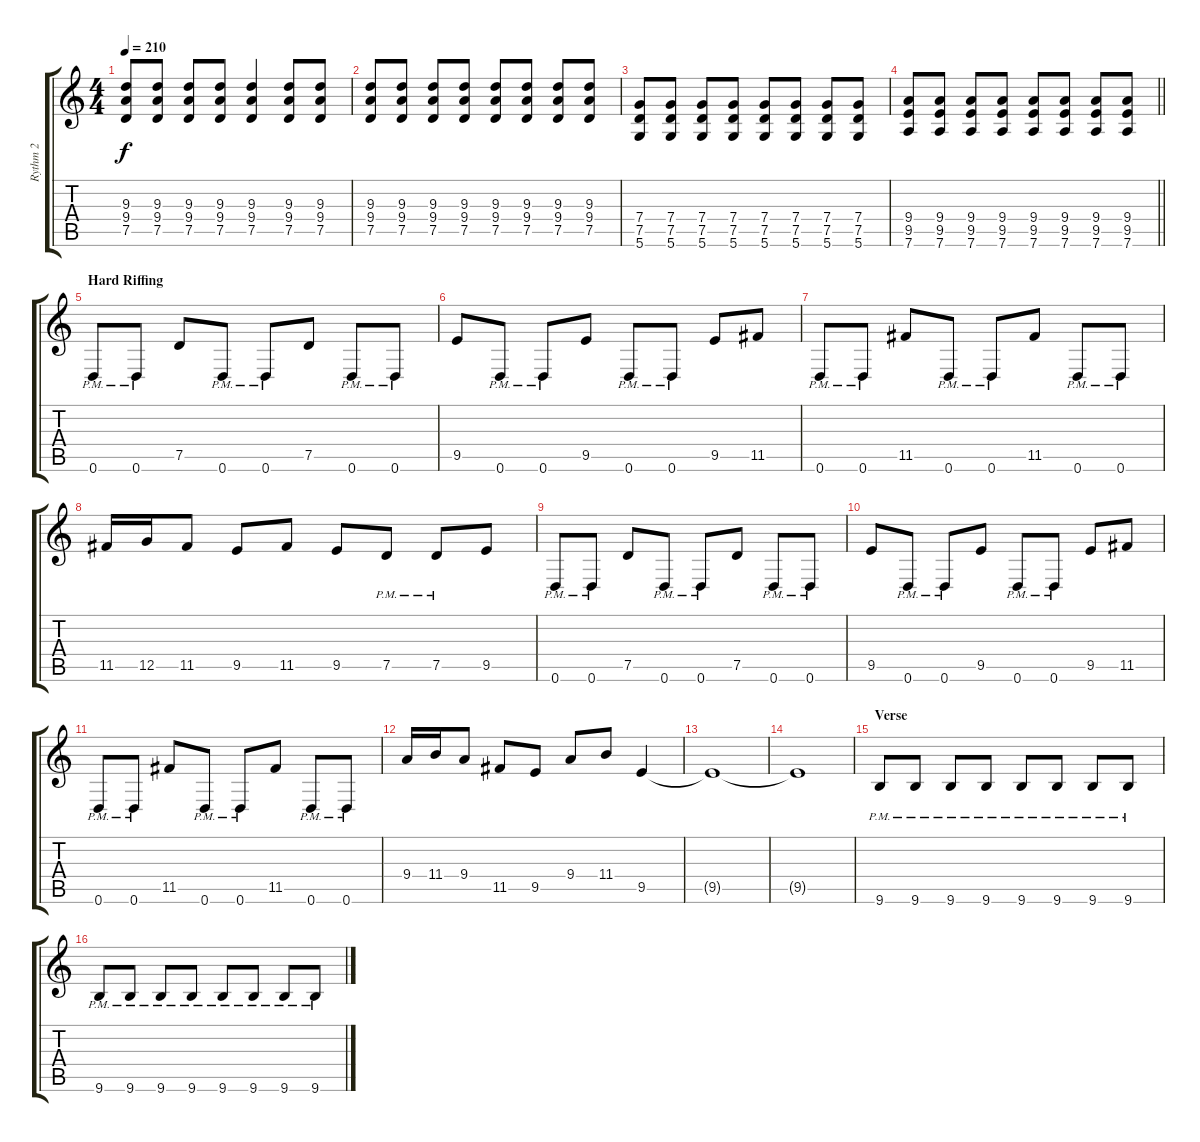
\track ("Rythm 2" "Rythm 2") {instrument distortionguitar}
\staff {score tabs}
\tuning (D4 A3 F3 C3 G2 D2) {hide}
\ts (4 4)
\tempo 210
\clef g2
\ks c
(9.3 9.4 7.5).8{dy f} (9.3 9.4 7.5).8 (9.3 9.4 7.5).8 (9.3 9.4 7.5).8 (9.3 9.4 7.5).4 (9.3 9.4 7.5).8 (9.3 9.4 7.5).8 |
(9.3 9.4 7.5).8 (9.3 9.4 7.5).8 (9.3 9.4 7.5).8 (9.3 9.4 7.5).8 (9.3 9.4 7.5).8 (9.3 9.4 7.5).8 (9.3 9.4 7.5).8 (9.3 9.4 7.5).8 |
(7.4 7.5 5.6).8 (7.4 7.5 5.6).8 (7.4 7.5 5.6).8 (7.4 7.5 5.6).8 (7.4 7.5 5.6).8 (7.4 7.5 5.6).8 (7.4 7.5 5.6).8 (7.4 7.5 5.6).8 |
\barLineRight lightlight
(9.4 9.5 7.6).8 (9.4 9.5 7.6).8 (9.4 9.5 7.6).8 (9.4 9.5 7.6).8 (9.4 9.5 7.6).8 (9.4 9.5 7.6).8 (9.4 9.5 7.6).8 (9.4 9.5 7.6).8 |
\section ("" "Hard Riffing")
0.6{pm}.8 0.6{pm}.8 7.5.8 0.6{pm}.8 0.6{pm}.8 7.5.8 0.6{pm}.8 0.6{pm}.8 |
9.5.8 0.6{pm}.8 0.6{pm}.8 9.5.8 0.6{pm}.8 0.6{pm}.8 9.5.8 11.5.8 |
0.6{pm}.8 0.6{pm}.8 11.5.8 0.6{pm}.8 0.6{pm}.8 11.5.8 0.6{pm}.8 0.6{pm}.8 |
11.5.16 12.5.16 11.5.8 9.5.8 11.5.8 9.5.8 7.5{pm}.8 7.5{pm}.8 9.5.8 |
0.6{pm}.8 0.6{pm}.8 7.5.8 0.6{pm}.8 0.6{pm}.8 7.5.8 0.6{pm}.8 0.6{pm}.8 |
9.5.8 0.6{pm}.8 0.6{pm}.8 9.5.8 0.6{pm}.8 0.6{pm}.8 9.5.8 11.5.8 |
0.6{pm}.8 0.6{pm}.8 11.5.8 0.6{pm}.8 0.6{pm}.8 11.5.8 0.6{pm}.8 0.6{pm}.8 |
9.4.16 11.4.16 9.4.8 11.5.8 9.5.8 9.4.8 11.4.8 9.5.4 |
9.5{t}.1 |
9.5{t}.1 |
\section ("" "Verse")
9.6{pm}.8 9.6{pm}.8 9.6{pm}.8 9.6{pm}.8 9.6{pm}.8 9.6{pm}.8 9.6{pm}.8 9.6{pm}.8 |
9.6{pm}.8 9.6{pm}.8 9.6{pm}.8 9.6{pm}.8 9.6{pm}.8 9.6{pm}.8 9.6{pm}.8 9.6{pm}.8
